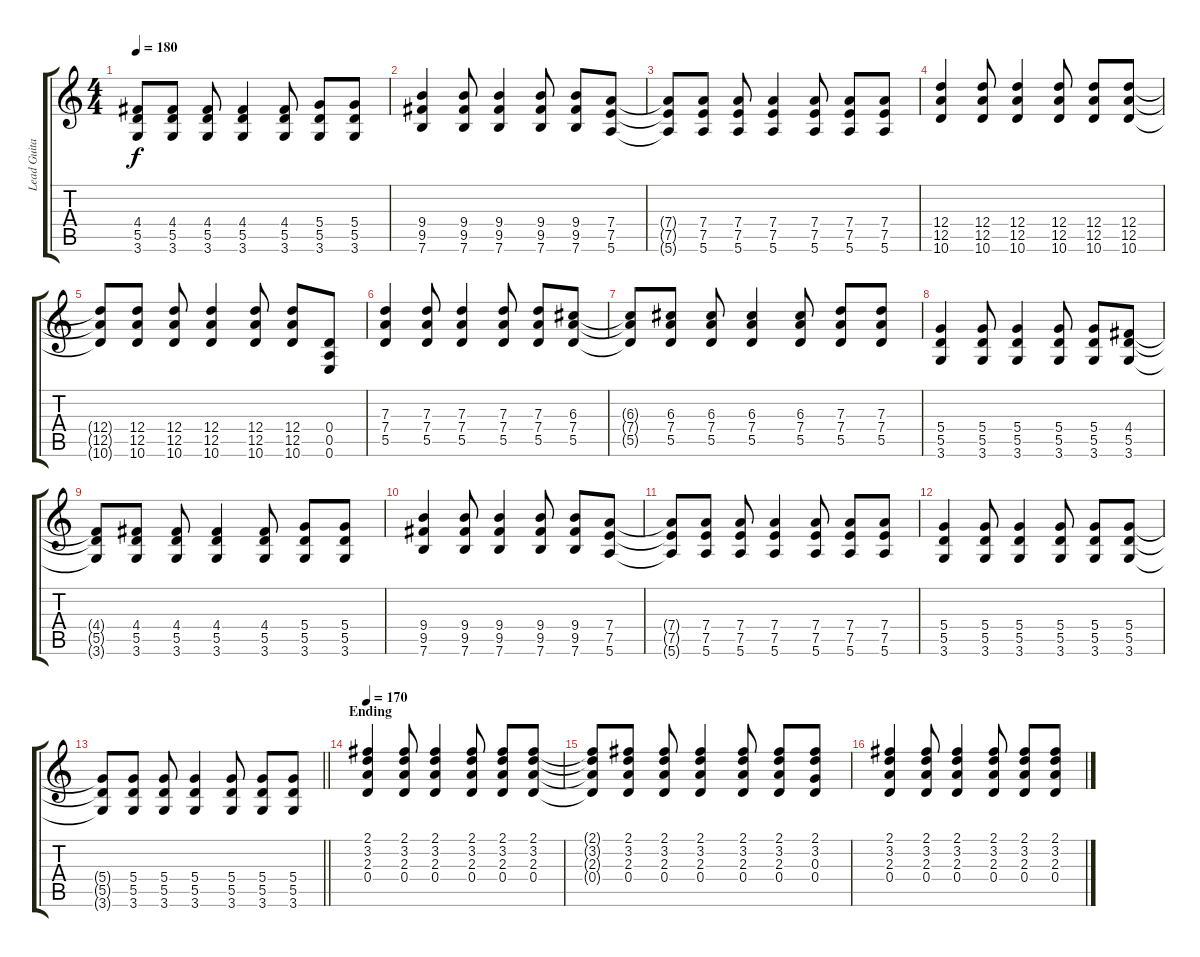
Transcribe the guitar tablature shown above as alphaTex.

\track ("Lead Guitar" "Lead Guita") {instrument acousticguitarsteel}
\staff {score tabs}
\tuning (E4 B3 G3 D3 A2 E2) {hide}
\ts (4 4)
\tempo 180
\clef g2
\ks c
(4.4{t} 5.5{t} 3.6{t}).8{dy f} (4.4 5.5 3.6).8 (4.4 5.5 3.6).8 (4.4 5.5 3.6).4 (4.4 5.5 3.6).8 (5.4 5.5 3.6).8 (5.4 5.5 3.6).8 |
(9.4 9.5 7.6).4 (9.4 9.5 7.6).8 (9.4 9.5 7.6).4 (9.4 9.5 7.6).8 (9.4 9.5 7.6).8 (7.4 7.5 5.6).8 |
(7.4{t} 7.5{t} 5.6{t}).8 (7.4 7.5 5.6).8 (7.4 7.5 5.6).8 (7.4 7.5 5.6).4 (7.4 7.5 5.6).8 (7.4 7.5 5.6).8 (7.4 7.5 5.6).8 |
(12.4 12.5 10.6).4 (12.4 12.5 10.6).8 (12.4 12.5 10.6).4 (12.4 12.5 10.6).8 (12.4 12.5 10.6).8 (12.4 12.5 10.6).8 |
(12.4{t} 12.5{t} 10.6{t}).8 (12.4 12.5 10.6).8 (12.4 12.5 10.6).8 (12.4 12.5 10.6).4 (12.4 12.5 10.6).8 (12.4 12.5 10.6).8 (0.4 0.5 0.6).8 |
(7.3 7.4 5.5).4 (7.3 7.4 5.5).8 (7.3 7.4 5.5).4 (7.3 7.4 5.5).8 (7.3 7.4 5.5).8 (6.3 7.4 5.5).8 |
(6.3{t} 7.4{t} 5.5{t}).8 (6.3 7.4 5.5).8 (6.3 7.4 5.5).8 (6.3 7.4 5.5).4 (6.3 7.4 5.5).8 (7.3 7.4 5.5).8 (7.3 7.4 5.5).8 |
(5.4 5.5 3.6).4 (5.4 5.5 3.6).8 (5.4 5.5 3.6).4 (5.4 5.5 3.6).8 (5.4 5.5 3.6).8 (4.4 5.5 3.6).8 |
(4.4{t} 5.5{t} 3.6{t}).8 (4.4 5.5 3.6).8 (4.4 5.5 3.6).8 (4.4 5.5 3.6).4 (4.4 5.5 3.6).8 (5.4 5.5 3.6).8 (5.4 5.5 3.6).8 |
(9.4 9.5 7.6).4 (9.4 9.5 7.6).8 (9.4 9.5 7.6).4 (9.4 9.5 7.6).8 (9.4 9.5 7.6).8 (7.4 7.5 5.6).8 |
(7.4{t} 7.5{t} 5.6{t}).8 (7.4 7.5 5.6).8 (7.4 7.5 5.6).8 (7.4 7.5 5.6).4 (7.4 7.5 5.6).8 (7.4 7.5 5.6).8 (7.4 7.5 5.6).8 |
(5.4 5.5 3.6).4 (5.4 5.5 3.6).8 (5.4 5.5 3.6).4 (5.4 5.5 3.6).8 (5.4 5.5 3.6).8 (5.4 5.5 3.6).8 |
\barLineRight lightlight
(5.4{t} 5.5{t} 3.6{t}).8 (5.4 5.5 3.6).8 (5.4 5.5 3.6).8 (5.4 5.5 3.6).4 (5.4 5.5 3.6).8 (5.4 5.5 3.6).8 (5.4 5.5 3.6).8 |
\section ("" "Ending")
\tempo 170
(2.1 3.2 2.3 0.4).4{volume 7 instrument acousticguitarsteel} (2.1 3.2 2.3 0.4).8 (2.1 3.2 2.3 0.4).4 (2.1 3.2 2.3 0.4).8 (2.1 3.2 2.3 0.4).8 (2.1 3.2 2.3 0.4).8 |
(2.1{t} 3.2{t} 2.3{t} 0.4{t}).8 (2.1 3.2 2.3 0.4).8 (2.1 3.2 2.3 0.4).8 (2.1 3.2 2.3 0.4).4 (2.1 3.2 2.3 0.4).8 (2.1 3.2 2.3 0.4).8 (2.1 3.2 0.3 0.4).8 |
(2.1 3.2 2.3 0.4).4 (2.1 3.2 2.3 0.4).8 (2.1 3.2 2.3 0.4).4 (2.1 3.2 2.3 0.4).8 (2.1 3.2 2.3 0.4).8 (2.1 3.2 2.3 0.4).8
